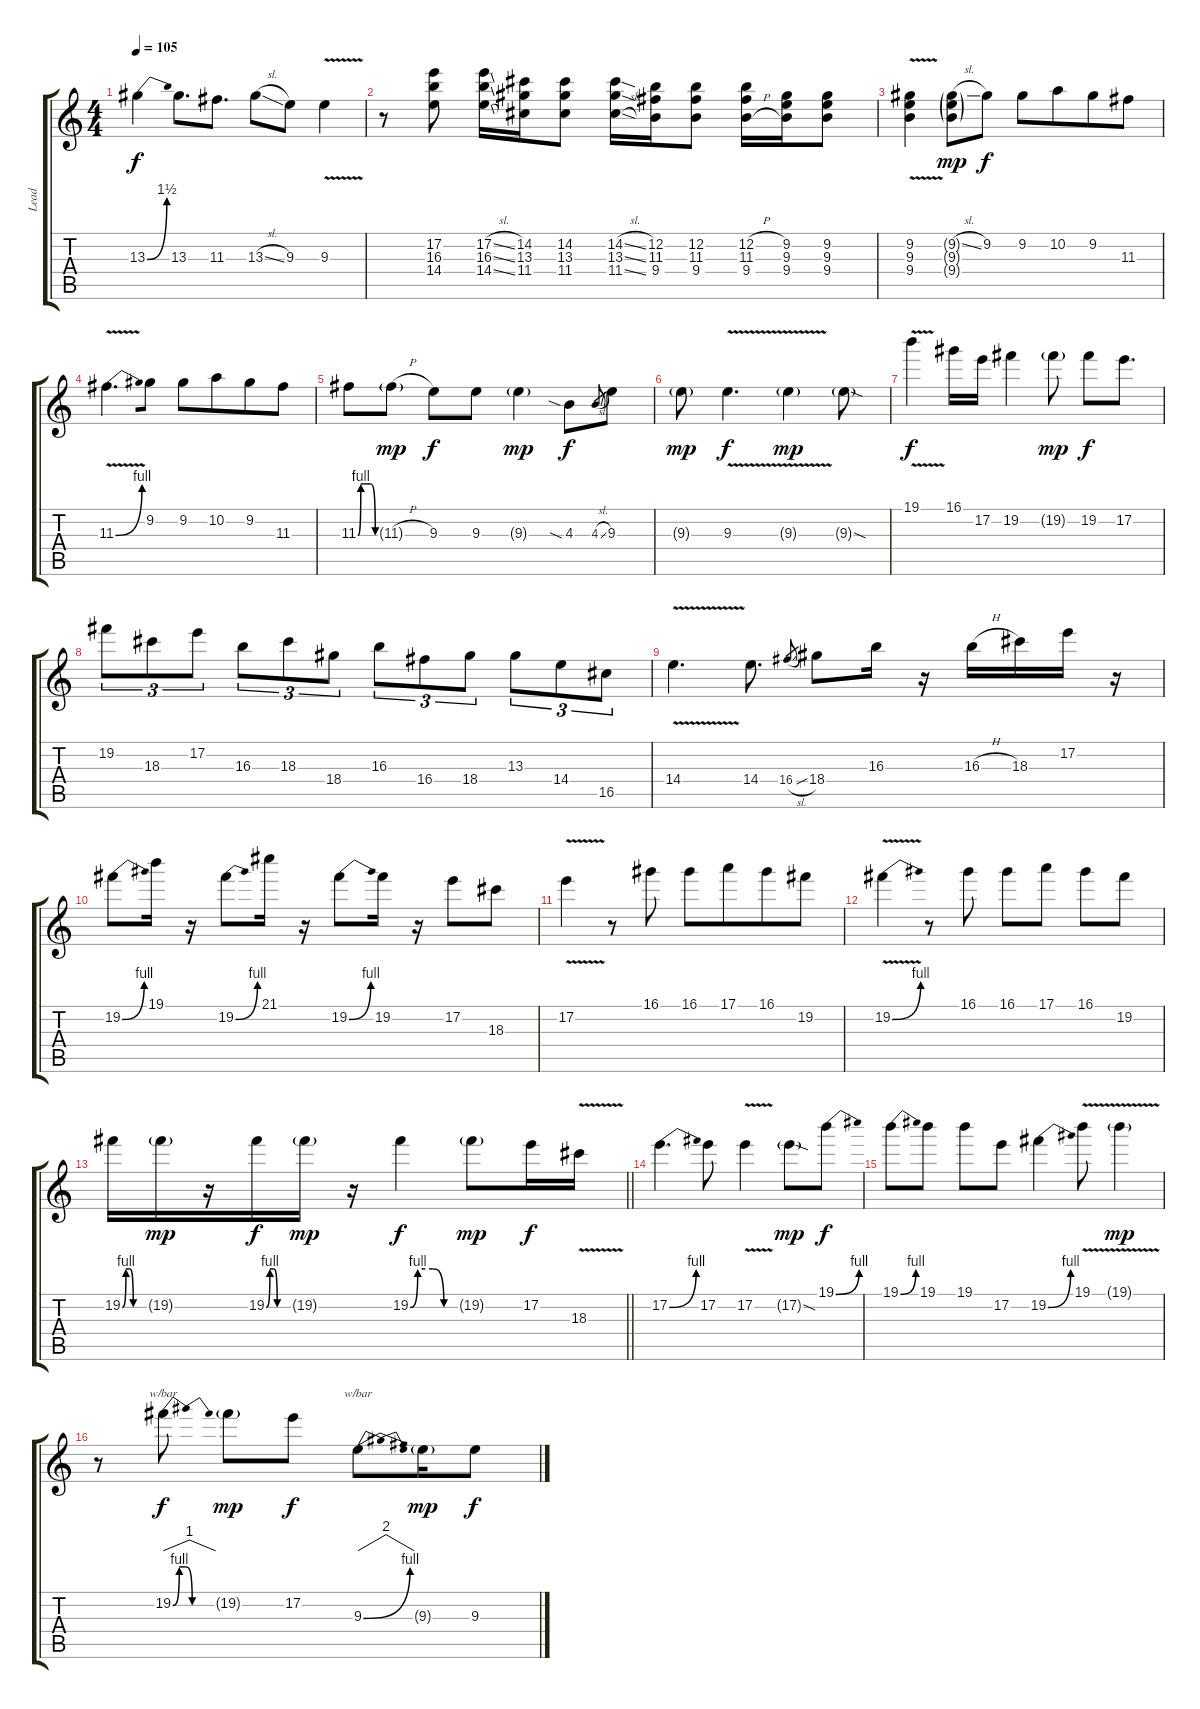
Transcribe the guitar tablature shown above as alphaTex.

\track ("Lead" "Lead") {instrument distortionguitar}
\staff {score tabs}
\tuning (E4 B3 G3 D3 A2 E2) {hide}
\ts (4 4)
\tempo 105
\clef g2
\ks c
13.3{be (bend 0 0 60 6)}.4{dy f} 13.3.8{d} 11.3.8{d} 13.3{sl}.8{beam merge} 9.3.8 9.3{v}.4 |
r.8 (17.2 16.3 14.4).8{beam split} (17.2{sl} 16.3{sl} 14.4{sl}).16 (14.2 13.3 11.4).16{beam merge} (14.2 13.3 11.4).8{beam split} (14.2{sl} 13.3{sl} 11.4{sl}).16 (12.2 11.3 9.4).16{beam merge} (12.2 11.3 9.4).8{beam split} (12.2{h} 11.3{h} 9.4{h}).16 (9.2 9.3 9.4).16{beam merge} (9.2 9.3 9.4).8 |
(9.2{v} 9.3 9.4).4 (9.2{sl g} 9.3{g} 9.4{g}).8{dy mp} 9.2.8{dy f beam split} 9.2.8{beam merge} 10.2.8{beam merge} 9.2.8{beam merge} 11.3.8 |
11.3{be (bend 0 0 60 4) v}.4{d beam merge} 9.2.8 9.2.8{beam merge} 10.2.8{beam merge} 9.2.8 11.3.8 |
11.3{be (custom 0 0 10 4 20 4 30 4 44 4 60 0)}.8 11.3{h g}.8{dy mp} 9.3.8{dy f} 9.3.8 9.3{g}.4{dy mp} 4.3{sia}.8{dy f} 4.3{sl}.8{gr beam merge} 9.3.8 |
9.3{g}.8{dy mp} 9.3{v}.4{d dy f} 9.3{v g}.4{dy mp} 9.3{sod g}.8 |
19.1{v}.4{dy f} 16.1.16{beam merge} 17.2.16 19.2.4 19.2{g}.8{dy mp} 19.2.8{dy f} 17.2.8{d} |
19.2.8{tu (3 2)} 18.3.8{tu (3 2)} 17.2.8{tu (3 2)} 16.3.8{tu (3 2)} 18.3.8{tu (3 2)} 18.4.8{tu (3 2)} 16.3.8{tu (3 2)} 16.4.8{tu (3 2)} 18.4.8{tu (3 2)} 13.3.8{tu (3 2)} 14.4.8{tu (3 2)} 16.5.8{tu (3 2)} |
14.4{v}.4{d} 14.4.8{d} 16.4{sl}.8{gr} 18.4.8 16.3.16 r.16 16.3{h}.16 18.3.16 17.2.16 r.16 |
19.2{be (bend 0 0 60 4)}.8 19.1.16 r.16 19.2{be (bend 0 0 60 4)}.8{beam merge} 21.1.16 r.16 19.2{be (bend 0 0 60 4)}.8{beam merge} 19.2.16 r.16 17.2.8 18.3.8 |
17.2{v}.4 r.8 16.1.8 16.1.8 17.1.8{beam merge} 16.1.8 19.2.8 |
19.2{be (bend 0 0 60 4) v}.4 r.8{beam split} 16.1.8{beam split} 16.1.8{beam merge} 17.1.8 16.1.8{beam merge} 19.2.8 |
\barLineRight lightlight
19.2{be (custom 0 0 10 4 20 4 30 0 45 0 60 0)}.16 19.2{g}.16{dy mp} r.16 19.2{be (custom 0 0 10 4 20 4 30 0 60 0)}.16{dy f beam merge} 19.2{g}.16{dy mp} r.16 19.2{be (custom 0 0 10 4 20 4 30 4 45 0 60 0)}.4{dy f beam split} 19.2{g}.8{dy mp beam merge} 17.2.16{dy f} 18.3{v}.16 |
17.2{be (bend 0 0 60 4)}.4{d} 17.2.8 17.2{v}.4 17.2{sod g}.8{dy mp beam merge} 19.1{be (bend 0 0 60 4)}.8{dy f} |
19.1{be (bend 0 0 60 4)}.8 19.1.8{beam split} 19.1.8{beam merge} 17.2.8 19.2{be (bend 0 0 60 4)}.4 19.1{v}.8 19.1{v g}.4{dy mp} |
r.8 19.2{be (custom 0 0 10 4 20 4 30 0 60 0)}.8{tbe (dip default 0 0 30 4 60 0) dy f} 19.2{g}.8{dy mp} 17.2.8{dy f} 9.3{be (bend 0 0 60 4)}.8{tbe (dip default 0 0 30 8 60 0)} 9.3{g}.16{dy mp} 9.3.8{dy f}
